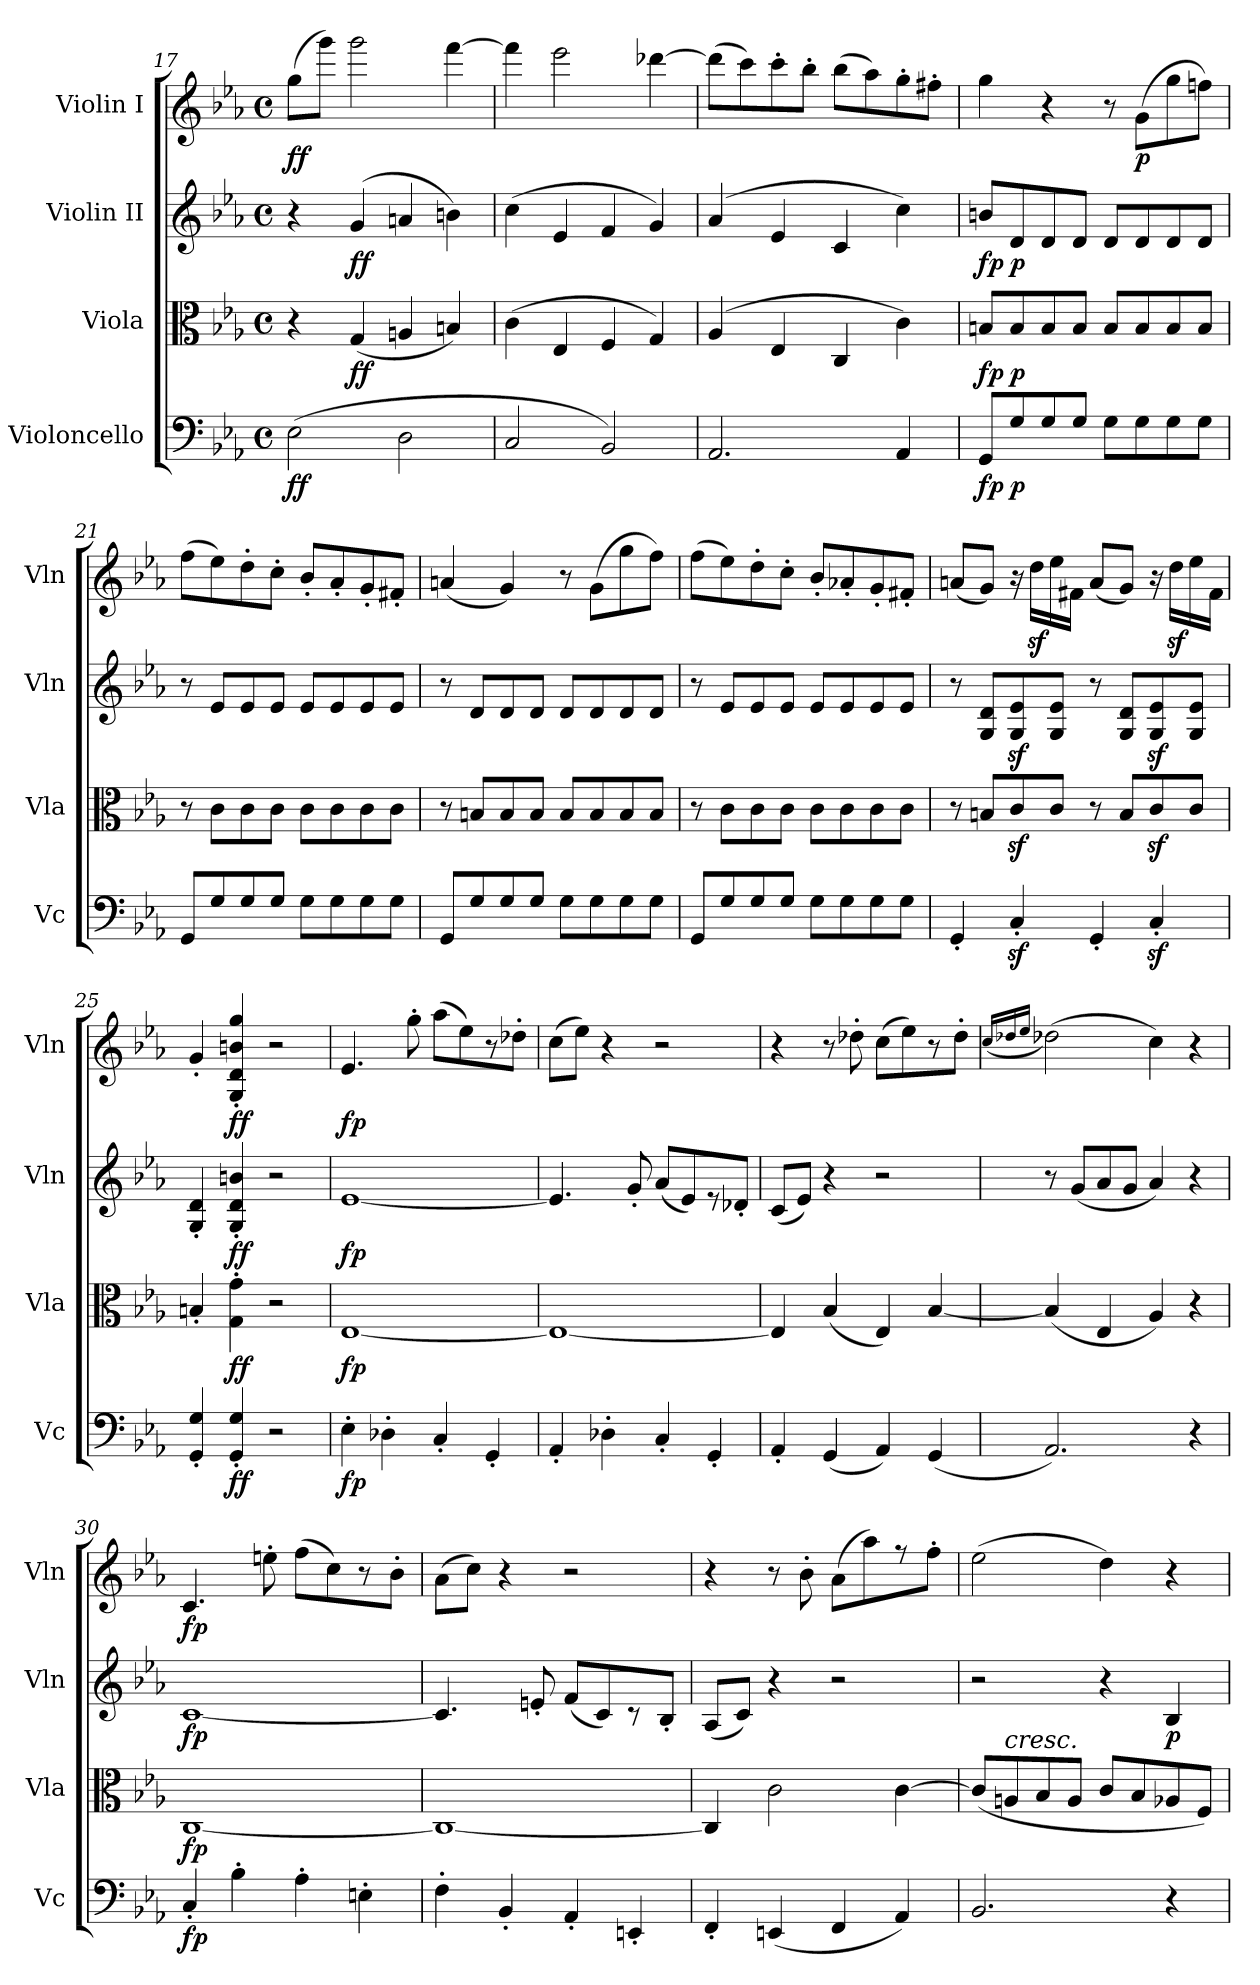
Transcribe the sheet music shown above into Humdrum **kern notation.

**kern	**dynam	**kern	**dynam	**kern	**dynam	**kern	**dynam
*part4	*part4	*part3	*part3	*part2	*part2	*part1	*part1
*staff4	*staff4	*staff3	*staff3	*staff2	*staff2	*staff1	*staff1
*I"Violoncello	*	*I"Viola	*	*I"Violin II	*	*I"Violin I	*
*I'Vc	*	*I'Vla	*	*I'Vln	*	*I'Vln	*
*clefF4	*	*clefC3	*	*clefG2	*	*clefG2	*
*k[b-e-a-]	*	*k[b-e-a-]	*	*k[b-e-a-]	*	*k[b-e-a-]	*
*M4/4	*	*M4/4	*	*M4/4	*	*M4/4	*
*met(c)	*	*met(c)	*	*met(c)	*	*met(c)	*
=17	=17	=17	=17	=17	=17	=17	=17
!	!LO:DY:b	!	!	!	!	!	!LO:DY:b
(2E-\	ff	4r	.	4r	.	(8gg\L	ff
.	.	.	.	.	.	8ggg\J)	.
!	!	!	!LO:DY:b	!	!LO:DY:b	!	!
.	.	(4G/	ff	(4g/	ff	2ggg\	.
2D\	.	4An/	.	4an/	.	.	.
.	.	4Bn/)	.	4bn\)	.	[4fff\	.
!!LO:LB:g=z
=18	=18	=18	=18	=18	=18	=18	=18
2C/	.	(4c\	.	(4cc\	.	4fff\]	.
.	.	4E-/	.	4e-/	.	2eee-\	.
2BB-/)	.	4F/	.	4f/	.	.	.
.	.	4G/)	.	4g/)	.	[4ddd-X\	.
=19	=19	=19	=19	=19	=19	=19	=19
2.AA-/	.	(4A-/	.	(4a-/	.	(8ddd-\L]	.
.	.	.	.	.	.	8ccc\)	.
.	.	4E-/	.	4e-/	.	8ccc'\	.
.	.	.	.	.	.	8bb-'\J	.
.	.	4C/	.	4c/	.	(8bb-\L	.
.	.	.	.	.	.	8aa-\)	.
4AA-/	.	4c\)	.	4cc\)	.	8gg'\	.
.	.	.	.	.	.	8ff#X'\J	.
=20	=20	=20	=20	=20	=20	=20	=20
!	!LO:DY:b	!	!LO:DY:b	!	!LO:DY:b	!	!
8GG/L	fp	8Bn/L	fp	8bn/L	fp	4gg\	.
!	!LO:DY:b	!	!LO:DY:b	!	!LO:DY:b	!	!
8G/	p	8B/	p	8d/	p	.	.
8G/	.	8B/	.	8d/	.	4r	.
8G/J	.	8B/J	.	8d/J	.	.	.
8G\L	.	8B/L	.	8d/L	.	8r	.
!	!	!	!	!	!	!	!LO:DY:b
8G\	.	8B/	.	8d/	.	(8g\L	p
8G\	.	8B/	.	8d/	.	8gg\	.
8G\J	.	8B/J	.	8d/J	.	8ffn\J)	.
=21	=21	=21	=21	=21	=21	=21	=21
8GG/L	.	8r	.	8r	.	(8ff\L	.
8G/	.	8c\L	.	8e-/L	.	8ee-\)	.
8G/	.	8c\	.	8e-/	.	8dd'\	.
8G/J	.	8c\J	.	8e-/J	.	8cc'\J	.
8G\L	.	8c\L	.	8e-/L	.	8b-'/L	.
8G\	.	8c\	.	8e-/	.	8a-'/	.
8G\	.	8c\	.	8e-/	.	8g'/	.
8G\J	.	8c\J	.	8e-/J	.	8f#X'/J	.
=22	=22	=22	=22	=22	=22	=22	=22
8GG/L	.	8r	.	8r	.	(4an/	.
8G/	.	8Bn/L	.	8d/L	.	.	.
8G/	.	8B/	.	8d/	.	4g/)	.
8G/J	.	8B/J	.	8d/J	.	.	.
8G\L	.	8B/L	.	8d/L	.	8r	.
8G\	.	8B/	.	8d/	.	(8g\L	.
8G\	.	8B/	.	8d/	.	8gg\	.
8G\J	.	8B/J	.	8d/J	.	8ff\J)	.
!!LO:LB:g=z
=23	=23	=23	=23	=23	=23	=23	=23
8GG/L	.	8r	.	8r	.	(8ff\L	.
8G/	.	8c\L	.	8e-/L	.	8ee-\)	.
8G/	.	8c\	.	8e-/	.	8dd'\	.
8G/J	.	8c\J	.	8e-/J	.	8cc'\J	.
8G\L	.	8c\L	.	8e-/L	.	8b-'/L	.
8G\	.	8c\	.	8e-/	.	8a-X'/	.
8G\	.	8c\	.	8e-/	.	8g'/	.
8G\J	.	8c\J	.	8e-/J	.	8f#X'/J	.
=24	=24	=24	=24	=24	=24	=24	=24
4GG'/	.	8r	.	8r	.	(8an/L	.
.	.	8Bn/L	.	8G/ 8d/L	.	8g/J)	.
4Cz<'/	.	8cz</	.	8G/z< 8e-/z<	.	16r	.
.	.	.	.	.	.	16ddz<\LL	.
.	.	8c/J	.	8G/ 8e-/J	.	16ee-\	.
.	.	.	.	.	.	16f#X\JJ	.
4GG'/	.	8r	.	8r	.	(8a/L	.
.	.	8B/L	.	8G/ 8d/L	.	8g/J)	.
4Cz<'/	.	8cz</	.	8G/z< 8e-/z<	.	16r	.
.	.	.	.	.	.	16ddz<\LL	.
.	.	8c/J	.	8G/ 8e-/J	.	16ee-\	.
.	.	.	.	.	.	16f#\JJ	.
=25	=25	=25	=25	=25	=25	=25	=25
4GG/' 4G/'	.	4Bn'/	.	4G/' 4d/'	.	4g'/	.
!	!LO:DY:b	!	!LO:DY:b	!	!LO:DY:b	!	!LO:DY:b
4GG/' 4G/'	ff	4G\' 4g\'	ff	4G/' 4d/' 4bn/'	ff	4G/' 4d/' 4bn/' 4gg/'	ff
2r	.	2r	.	2r	.	2r	.
=26	=26	=26	=26	=26	=26	=26	=26
!	!LO:DY:b	!	!LO:DY:b	!	!LO:DY:b	!	!LO:DY:b
4E-'\	fp	[1E-	fp	[1e-	fp	4.e-/	fp
4D-X'\	.	.	.	.	.	.	.
.	.	.	.	.	.	8gg'\	.
4C'/	.	.	.	.	.	(8aa-\L	.
.	.	.	.	.	.	8ee-\)	.
4GG'/	.	.	.	.	.	8r	.
.	.	.	.	.	.	8dd-X'\J	.
!!LO:PB:g=z
=27	=27	=27	=27	=27	=27	=27	=27
4AA-'/	.	1E-_	.	4.e-/]	.	(8cc\L	.
.	.	.	.	.	.	8ee-\J)	.
4D-X'\	.	.	.	.	.	4r	.
.	.	.	.	8g'/	.	.	.
4C'/	.	.	.	(8a-/L	.	2r	.
.	.	.	.	8e-/)	.	.	.
4GG'/	.	.	.	8r	.	.	.
.	.	.	.	8d-X'/J	.	.	.
=28	=28	=28	=28	=28	=28	=28	=28
4AA-'/	.	4E-/]	.	(8c/L	.	4r	.
.	.	.	.	8e-/J)	.	.	.
(4GG/	.	(4B-/	.	4r	.	8r	.
.	.	.	.	.	.	8dd-X'\	.
4AA-/)	.	4E-/)	.	2r	.	(8cc\L	.
.	.	.	.	.	.	8ee-\)	.
(4GG/	.	[4B-/	.	.	.	8r	.
.	.	.	.	.	.	8dd-'\J	.
=29	=29	=29	=29	=29	=29	=29	=29
.	.	.	.	.	.	(16qcc/LL	.
.	.	.	.	.	.	16qdd-X/	.
.	.	.	.	.	.	16qee-/JJ	.
2.AA-/)	.	(4B-/]	.	8r	.	(2dd-\)	.
.	.	.	.	(8g/L	.	.	.
.	.	4E-/	.	8a-/	.	.	.
.	.	.	.	8g/J	.	.	.
.	.	4A-/)	.	4a-/)	.	4cc\)	.
4r	.	4r	.	4r	.	4r	.
=30	=30	=30	=30	=30	=30	=30	=30
!	!LO:DY:b	!	!LO:DY:b	!	!LO:DY:b	!	!LO:DY:b
4C'/	fp	[1C	fp	[1c	fp	4.c/	fp
4B-'\	.	.	.	.	.	.	.
.	.	.	.	.	.	8een'\	.
4A-'\	.	.	.	.	.	(8ff\L	.
.	.	.	.	.	.	8cc\)	.
4En'\	.	.	.	.	.	8r	.
.	.	.	.	.	.	8b-'\J	.
=31	=31	=31	=31	=31	=31	=31	=31
4F'\	.	1C_	.	4.c/]	.	(8a-\L	.
.	.	.	.	.	.	8cc\J)	.
4BB-'/	.	.	.	.	.	4r	.
.	.	.	.	8en'/	.	.	.
4AA-'/	.	.	.	(8f/L	.	2r	.
.	.	.	.	8c/)	.	.	.
4EEn'/	.	.	.	8r	.	.	.
.	.	.	.	8B-'/J	.	.	.
!!LO:LB:g=z
=32	=32	=32	=32	=32	=32	=32	=32
4FF'/	.	4C/]	.	(8A-/L	.	4r	.
.	.	.	.	8c/J)	.	.	.
(4EEn/	.	2c\	.	4r	.	8r	.
.	.	.	.	.	.	8b-'\	.
4FF/	.	.	.	2r	.	(8a-\L	.
.	.	.	.	.	.	8aa-\)	.
4AA-/)	.	[4c\	.	.	.	8r	.
.	.	.	.	.	.	8ff'\J	.
=33	=33	=33	=33	=33	=33	=33	=33
2.BB-/	.	(8c/L]	.	2r	.	(2ee-\	.
!	!	!LO:TX:a:i:t=cresc.	!	!	!	!	!
.	.	8An/	.	.	.	.	.
.	.	8B-/	.	.	.	.	.
.	.	8A/J	.	.	.	.	.
.	.	8c/L	.	4r	.	4dd\)	.
.	.	8B-/	.	.	.	.	.
!	!	!	!	!	!LO:DY:b	!	!
4r	.	8A-X/	.	4B-/	p	4r	.
.	.	8F/J)	.	.	.	.	.
=	=	=	=	=	=	=	=
*-	*-	*-	*-	*-	*-	*-	*-
